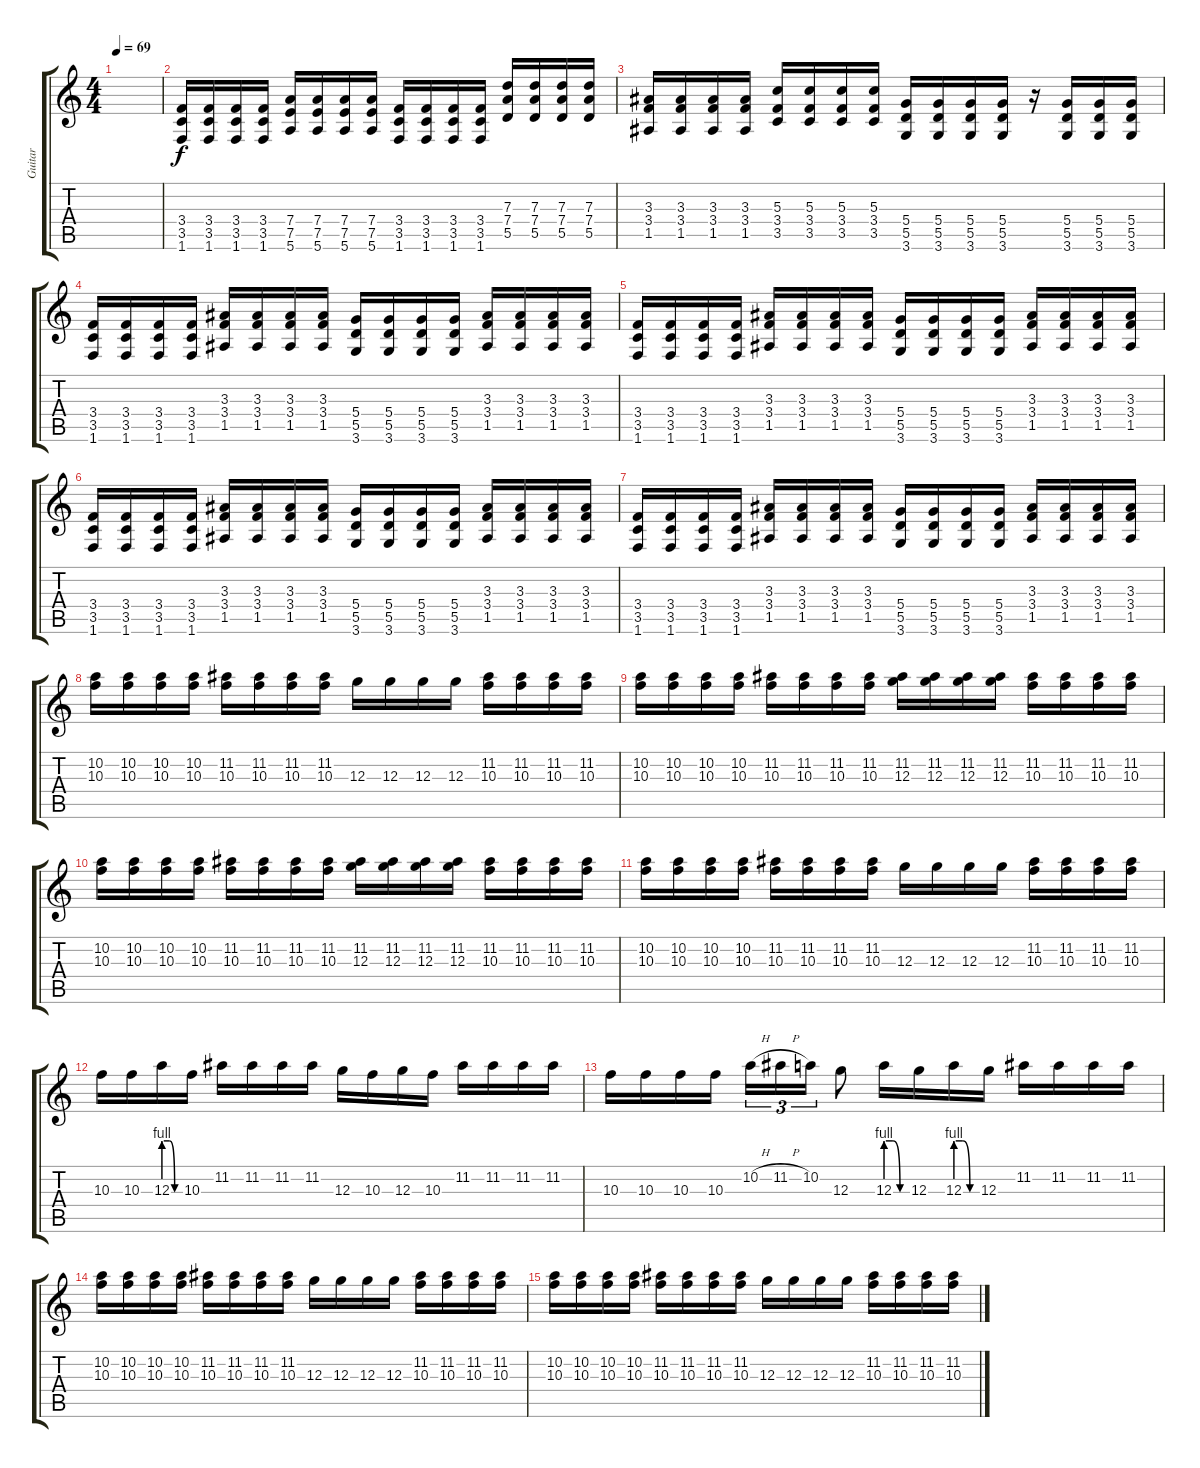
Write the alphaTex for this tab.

\track ("Guitar" "Guitar") {instrument overdrivenguitar}
\staff {score tabs}
\tuning (E4 B3 G3 D3 A2 E2) {hide}
\ts (4 4)
\tempo 69
\clef g2
\ks c
|
(3.4 3.5 1.6).16 (3.4 3.5 1.6).16 (3.4 3.5 1.6).16 (3.4 3.5 1.6).16 (7.4 7.5 5.6).16 (7.4 7.5 5.6).16 (7.4 7.5 5.6).16 (7.4 7.5 5.6).16 (3.4 3.5 1.6).16 (3.4 3.5 1.6).16 (3.4 3.5 1.6).16 (3.4 3.5 1.6).16 (7.3 7.4 5.5).16 (7.3 7.4 5.5).16 (7.3 7.4 5.5).16 (7.3 7.4 5.5).16 |
(3.3 3.4 1.5).16 (3.3 3.4 1.5).16 (3.3 3.4 1.5).16 (3.3 3.4 1.5).16 (5.3 3.4 3.5).16 (5.3 3.4 3.5).16 (5.3 3.4 3.5).16 (5.3 3.4 3.5).16 (5.4 5.5 3.6).16 (5.4 5.5 3.6).16 (5.4 5.5 3.6).16 (5.4 5.5 3.6).16 r.16 (5.4 5.5 3.6).16 (5.4 5.5 3.6).16 (5.4 5.5 3.6).16 |
(3.4 3.5 1.6).16 (3.4 3.5 1.6).16 (3.4 3.5 1.6).16 (3.4 3.5 1.6).16 (3.3 3.4 1.5).16 (3.3 3.4 1.5).16 (3.3 3.4 1.5).16 (3.3 3.4 1.5).16 (5.4 5.5 3.6).16 (5.4 5.5 3.6).16 (5.4 5.5 3.6).16 (5.4 5.5 3.6).16 (3.3 3.4 1.5).16 (3.3 3.4 1.5).16 (3.3 3.4 1.5).16 (3.3 3.4 1.5).16 |
(3.4 3.5 1.6).16 (3.4 3.5 1.6).16 (3.4 3.5 1.6).16 (3.4 3.5 1.6).16 (3.3 3.4 1.5).16 (3.3 3.4 1.5).16 (3.3 3.4 1.5).16 (3.3 3.4 1.5).16 (5.4 5.5 3.6).16 (5.4 5.5 3.6).16 (5.4 5.5 3.6).16 (5.4 5.5 3.6).16 (3.3 3.4 1.5).16 (3.3 3.4 1.5).16 (3.3 3.4 1.5).16 (3.3 3.4 1.5).16 |
(3.4 3.5 1.6).16 (3.4 3.5 1.6).16 (3.4 3.5 1.6).16 (3.4 3.5 1.6).16 (3.3 3.4 1.5).16 (3.3 3.4 1.5).16 (3.3 3.4 1.5).16 (3.3 3.4 1.5).16 (5.4 5.5 3.6).16 (5.4 5.5 3.6).16 (5.4 5.5 3.6).16 (5.4 5.5 3.6).16 (3.3 3.4 1.5).16 (3.3 3.4 1.5).16 (3.3 3.4 1.5).16 (3.3 3.4 1.5).16 |
(3.4 3.5 1.6).16 (3.4 3.5 1.6).16 (3.4 3.5 1.6).16 (3.4 3.5 1.6).16 (3.3 3.4 1.5).16 (3.3 3.4 1.5).16 (3.3 3.4 1.5).16 (3.3 3.4 1.5).16 (5.4 5.5 3.6).16 (5.4 5.5 3.6).16 (5.4 5.5 3.6).16 (5.4 5.5 3.6).16 (3.3 3.4 1.5).16 (3.3 3.4 1.5).16 (3.3 3.4 1.5).16 (3.3 3.4 1.5).16 |
(10.2 10.3).16{volume 14} (10.2 10.3).16 (10.2 10.3).16 (10.2 10.3).16 (11.2 10.3).16 (11.2 10.3).16 (11.2 10.3).16 (11.2 10.3).16 12.3.16 12.3.16 12.3.16 12.3.16 (11.2 10.3).16 (11.2 10.3).16 (11.2 10.3).16 (11.2 10.3).16 |
(10.2 10.3).16 (10.2 10.3).16 (10.2 10.3).16 (10.2 10.3).16 (11.2 10.3).16 (11.2 10.3).16 (11.2 10.3).16 (11.2 10.3).16 (11.2 12.3).16 (11.2 12.3).16 (11.2 12.3).16 (11.2 12.3).16 (11.2 10.3).16 (11.2 10.3).16 (11.2 10.3).16 (11.2 10.3).16 |
(10.2 10.3).16 (10.2 10.3).16 (10.2 10.3).16 (10.2 10.3).16 (11.2 10.3).16 (11.2 10.3).16 (11.2 10.3).16 (11.2 10.3).16 (11.2 12.3).16 (11.2 12.3).16 (11.2 12.3).16 (11.2 12.3).16 (11.2 10.3).16 (11.2 10.3).16 (11.2 10.3).16 (11.2 10.3).16 |
(10.2 10.3).16 (10.2 10.3).16 (10.2 10.3).16 (10.2 10.3).16 (11.2 10.3).16 (11.2 10.3).16 (11.2 10.3).16 (11.2 10.3).16 12.3.16 12.3.16 12.3.16 12.3.16 (11.2 10.3).16 (11.2 10.3).16 (11.2 10.3).16 (11.2 10.3).16 |
10.3.16 10.3.16 12.3{be (custom 0 4 20 4 40 0 60 0)}.16 10.3.16 11.2.16 11.2.16 11.2.16 11.2.16 12.3.16 10.3.16 12.3.16 10.3.16 11.2.16 11.2.16 11.2.16 11.2.16 |
10.3.16 10.3.16 10.3.16 10.3.16 10.2{h}.16{tu (3 2)} 11.2{h}.16{tu (3 2)} 10.2.16{tu (3 2)} 12.3.8 12.3{be (custom 0 4 20 4 40 0 60 0)}.16 12.3.16 12.3{be (custom 0 4 20 4 40 0 60 0)}.16 12.3.16 11.2.16 11.2.16 11.2.16 11.2.16 |
(10.2 10.3).16 (10.2 10.3).16 (10.2 10.3).16 (10.2 10.3).16 (11.2 10.3).16 (11.2 10.3).16 (11.2 10.3).16 (11.2 10.3).16 12.3.16 12.3.16 12.3.16 12.3.16 (11.2 10.3).16 (11.2 10.3).16 (11.2 10.3).16 (11.2 10.3).16 |
(10.2 10.3).16 (10.2 10.3).16 (10.2 10.3).16 (10.2 10.3).16 (11.2 10.3).16 (11.2 10.3).16 (11.2 10.3).16 (11.2 10.3).16 12.3.16 12.3.16 12.3.16 12.3.16 (11.2 10.3).16 (11.2 10.3).16 (11.2 10.3).16 (11.2 10.3).16
